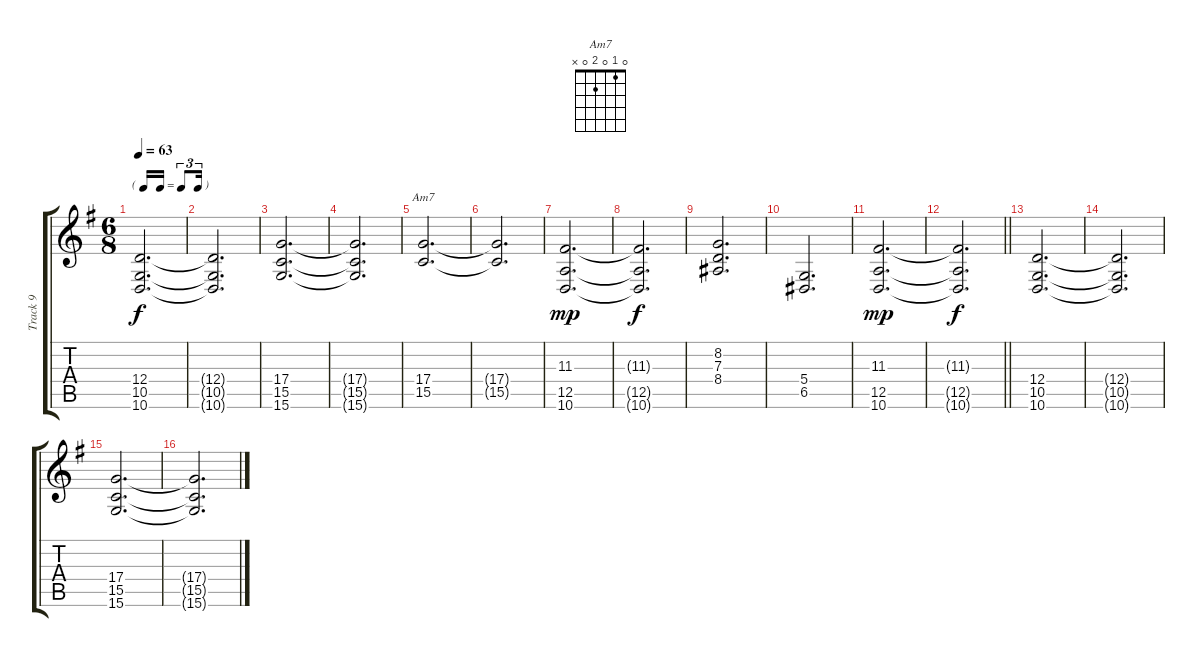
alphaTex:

\track ("Track 9" "Track 9") {instrument rockorgan}
\staff {score tabs}
\tuning (E4 B3 G3 D3 A2 E2) {hide}
\chord ("Am7" 0 1 0 2 0 x)
\ts (6 8)
\tf triplet16th
\tempo 63
\clef g2
\ks g
(12.4 10.5 10.6).2{d dy f} |
(12.4{t} 10.5{t} 10.6{t}).2{d} |
(17.4 15.5 15.6).2{d} |
(17.4{t} 15.5{t} 15.6{t}).2{d} |
(17.4 15.5).2{d ch "Am7"} |
(17.4{t} 15.5{t}).2{d} |
(11.3 12.5 10.6).2{d dy mp} |
(11.3{t} 12.5{t} 10.6{t}).2{d dy f} |
(8.2 7.3 8.4).2{d} |
(5.4 6.5).2{d} |
(11.3 12.5 10.6).2{d dy mp} |
\barLineRight lightlight
(11.3{t} 12.5{t} 10.6{t}).2{d dy f} |
(12.4 10.5 10.6).2{d} |
(12.4{t} 10.5{t} 10.6{t}).2{d} |
(17.4 15.5 15.6).2{d} |
(17.4{t} 15.5{t} 15.6{t}).2{d}
